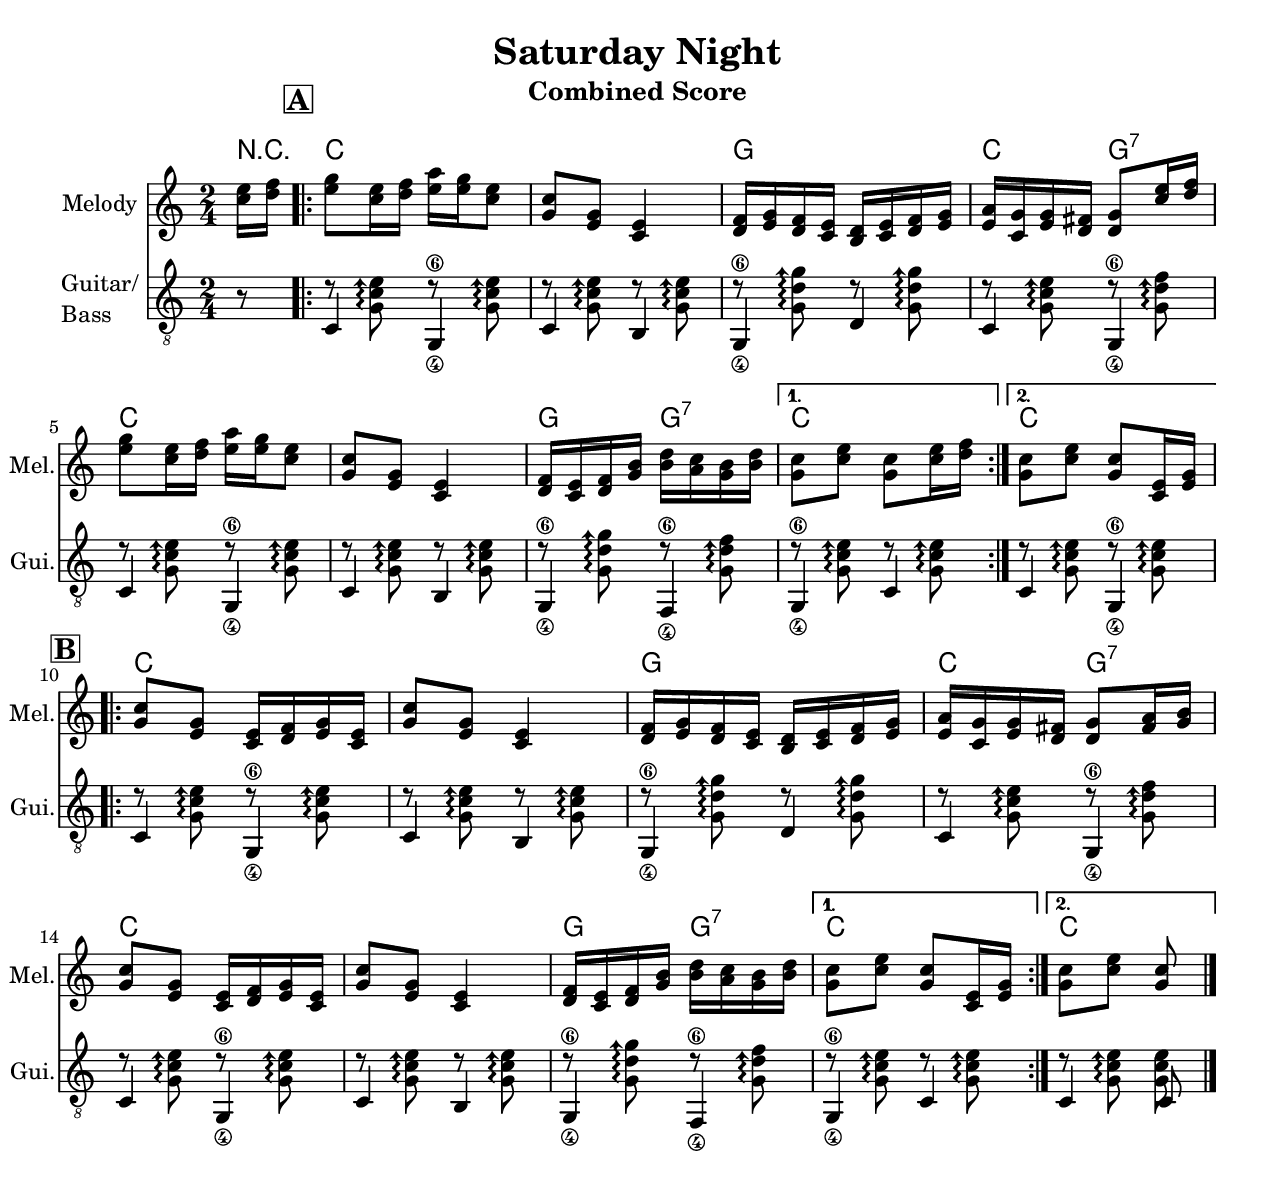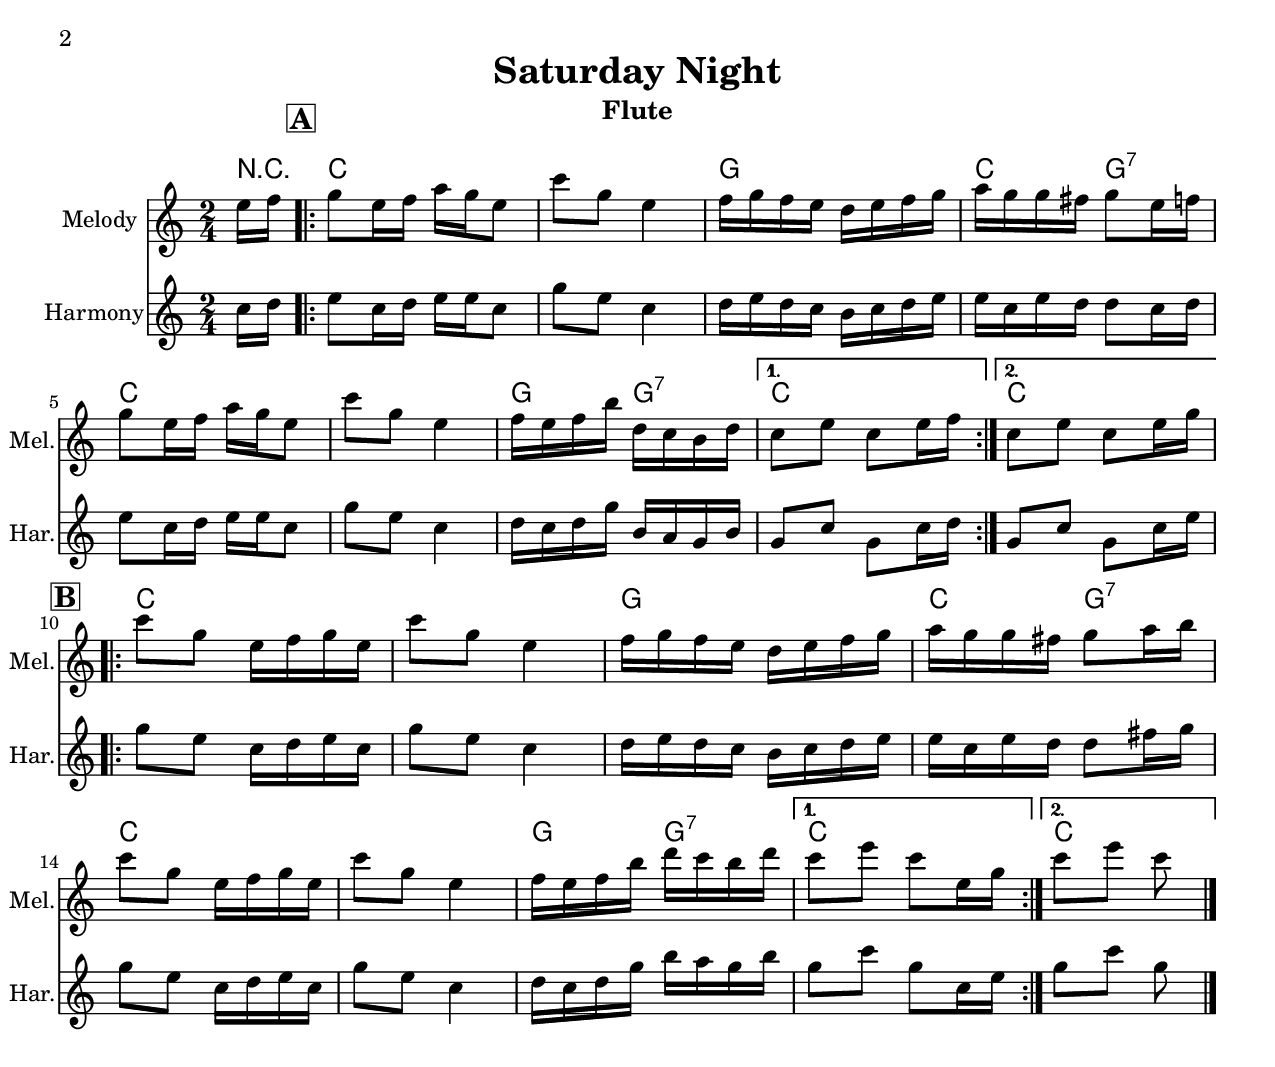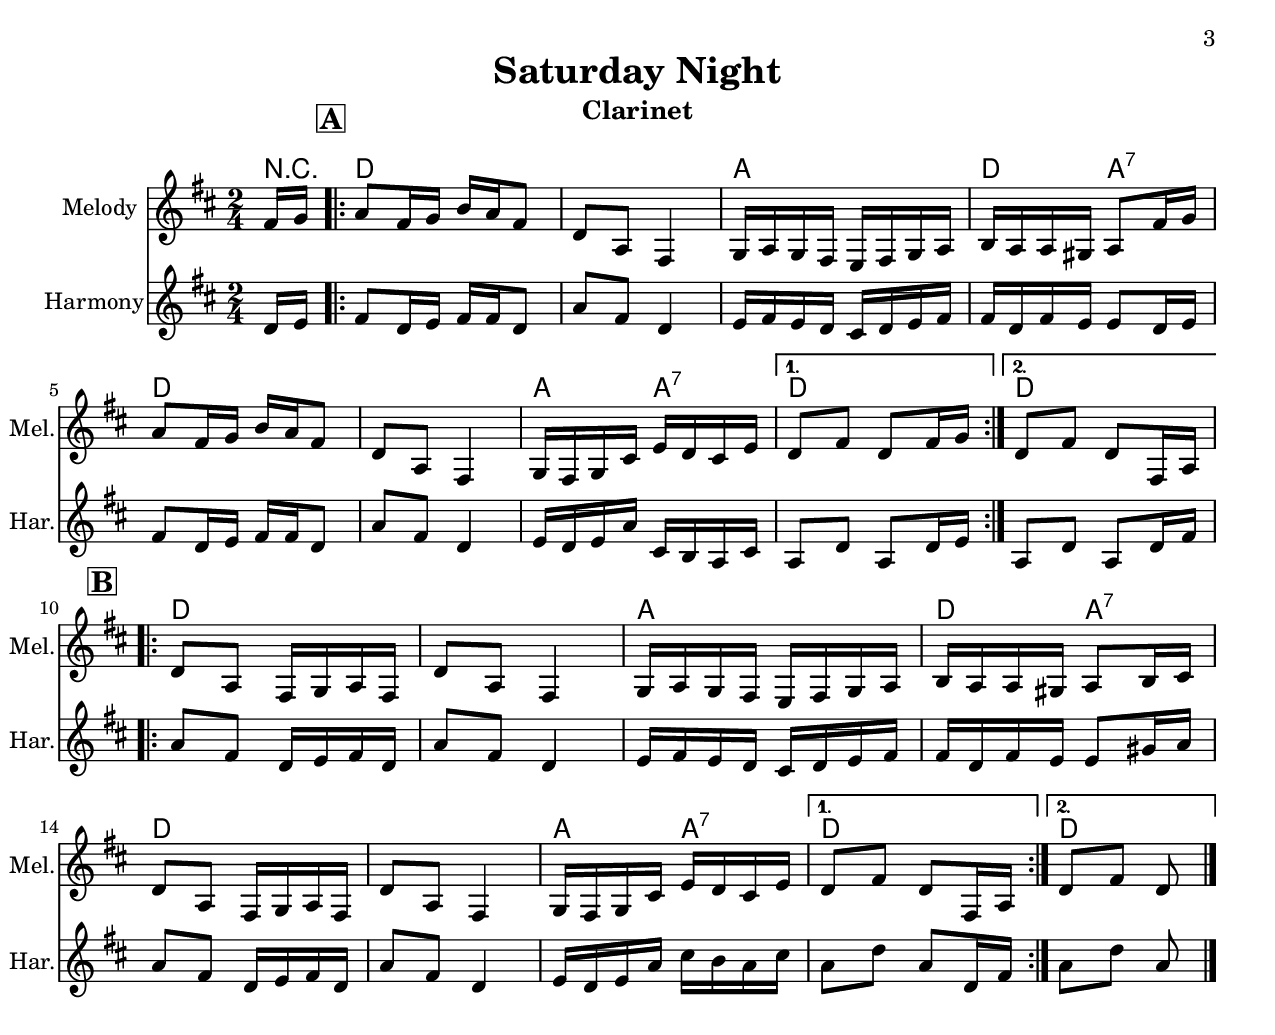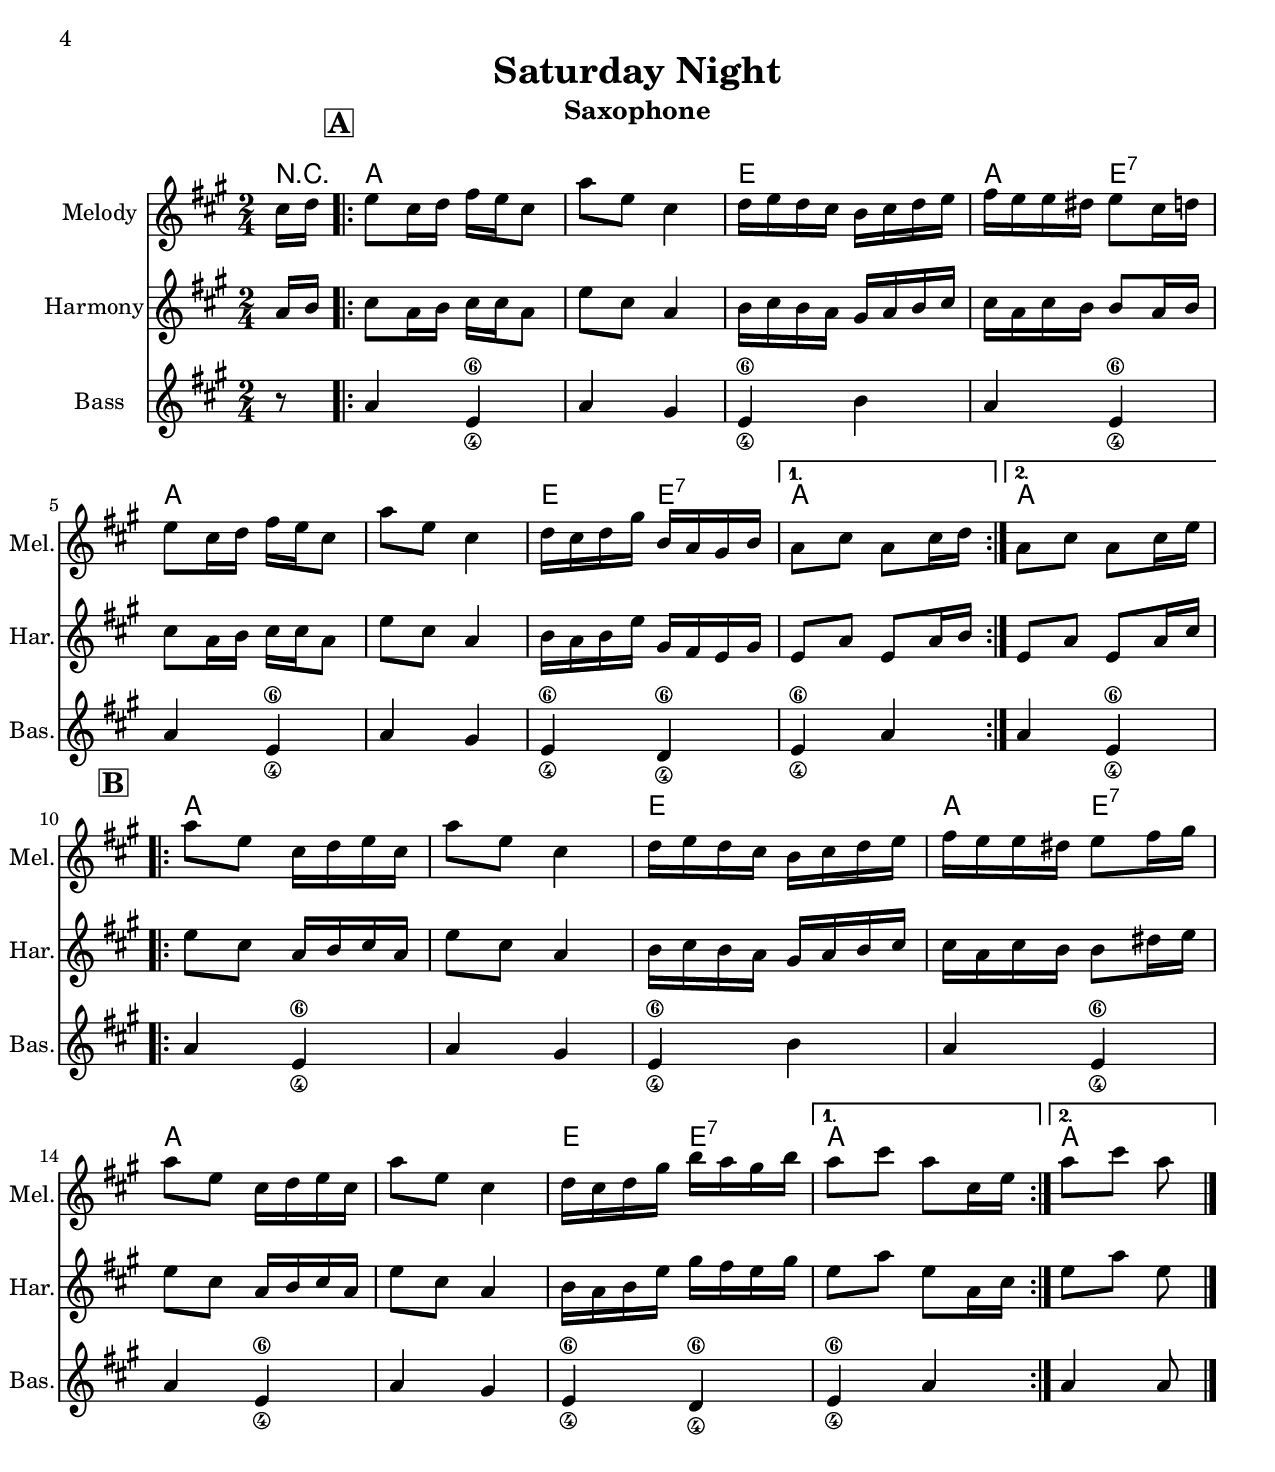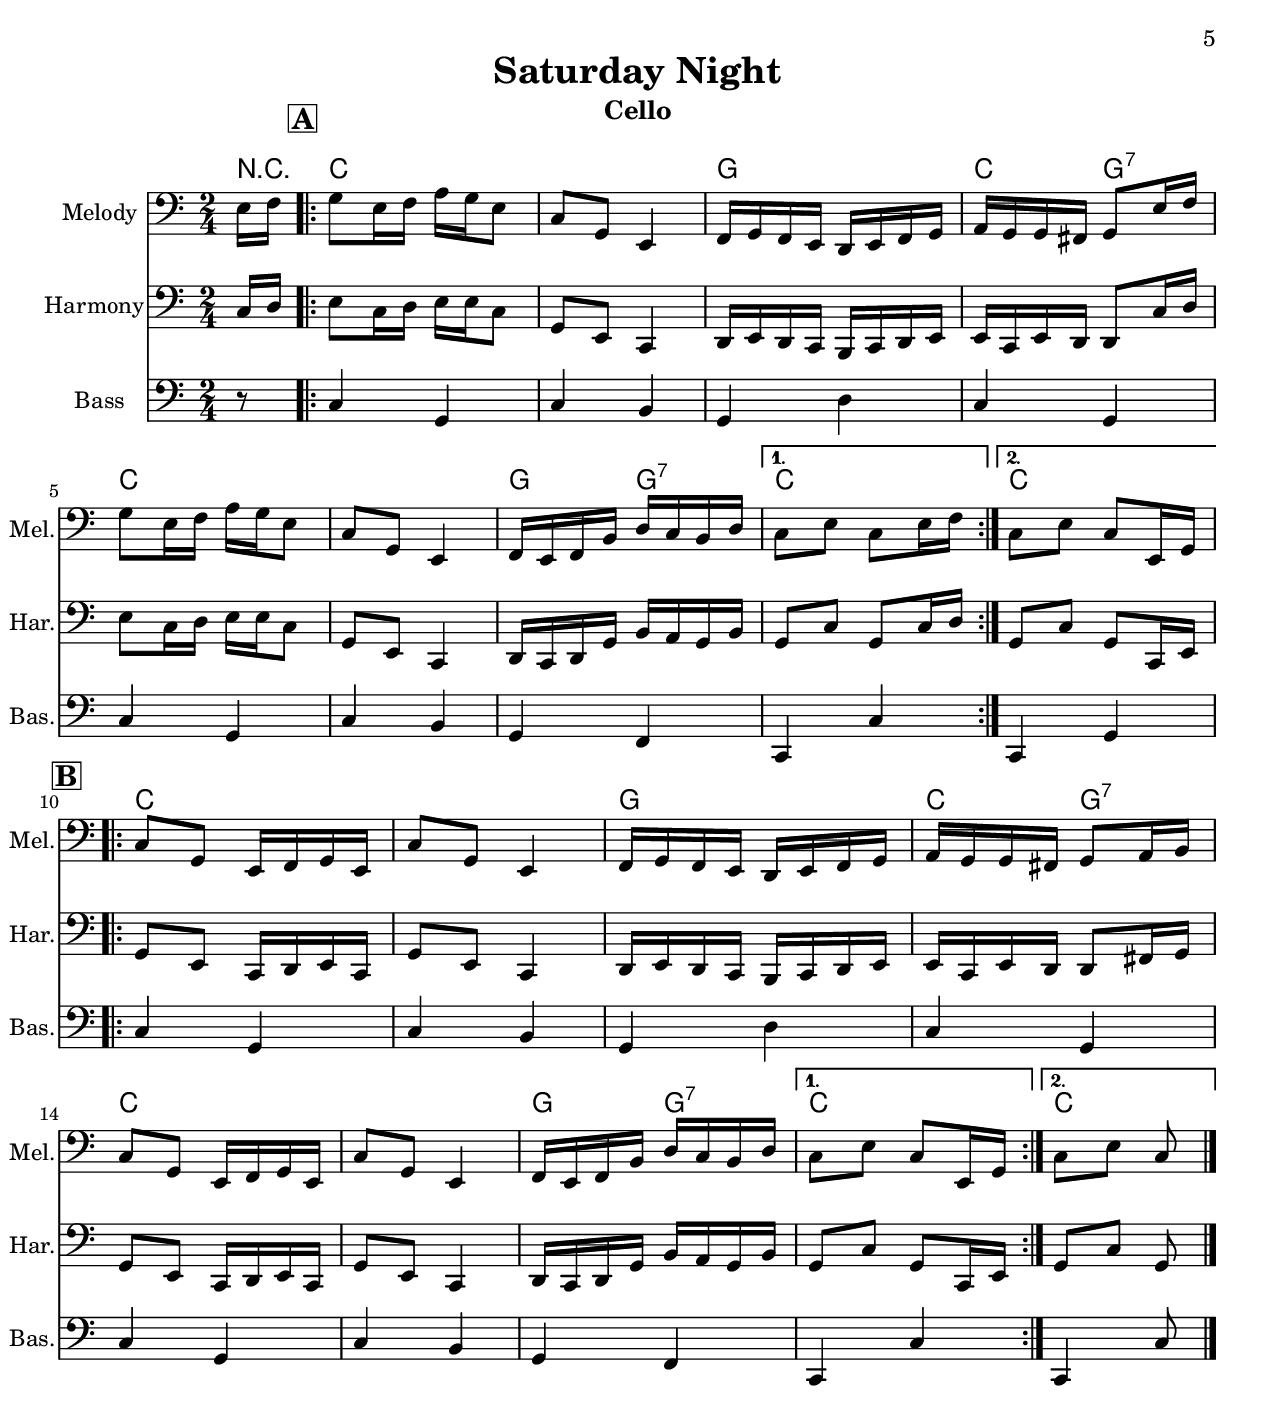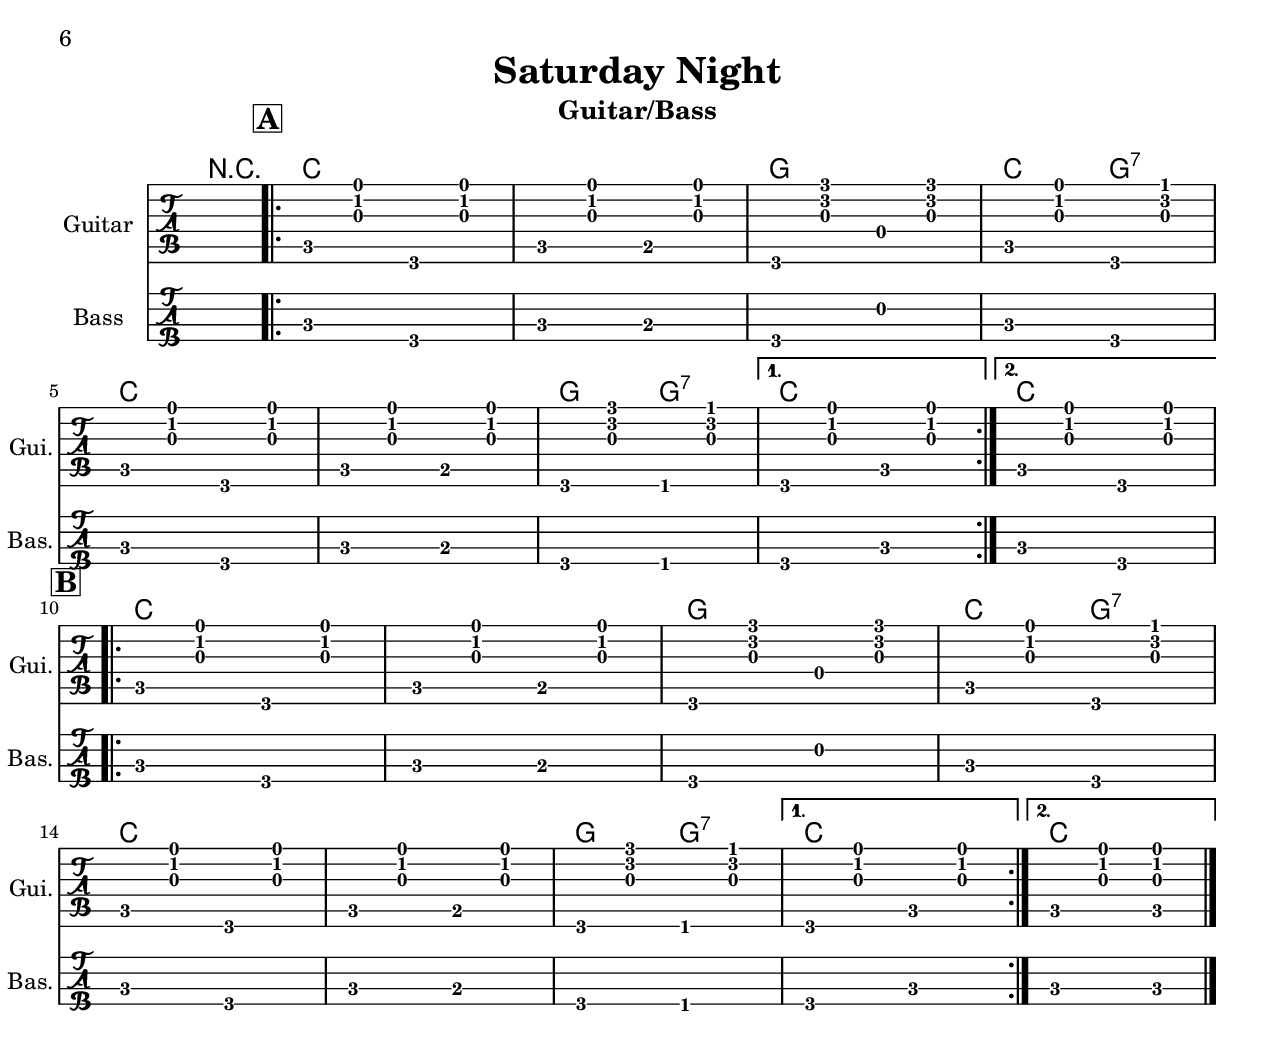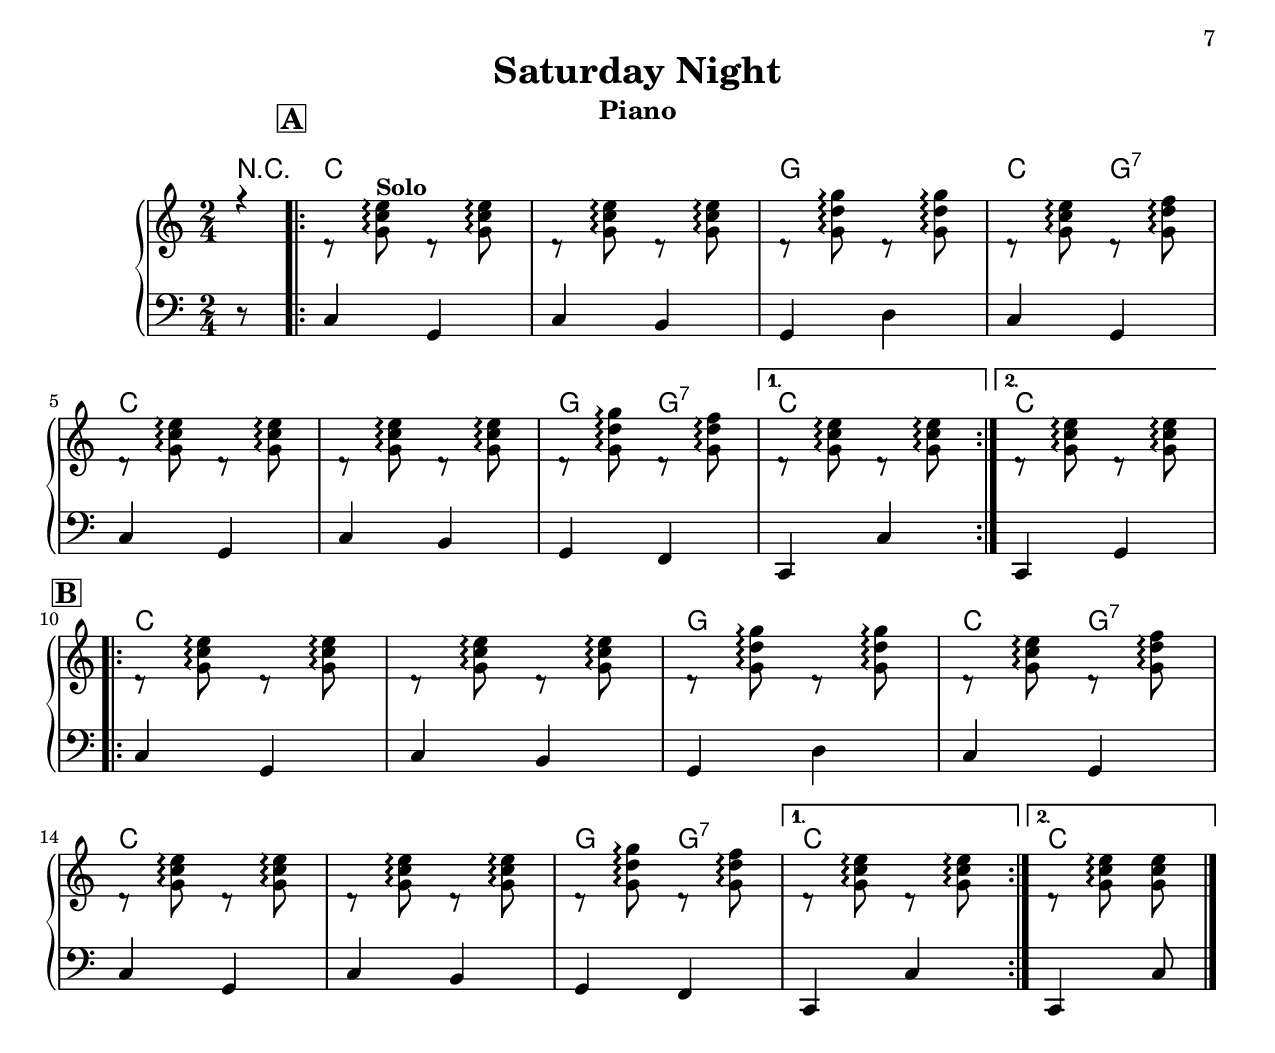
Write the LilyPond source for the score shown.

\version "2.10.10"
\header {
  title = "Saturday Night"
  piece = "Traditional"
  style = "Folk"
%  copyright = "Public Domain"
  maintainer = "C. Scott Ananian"
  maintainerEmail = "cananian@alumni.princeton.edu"
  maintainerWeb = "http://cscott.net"
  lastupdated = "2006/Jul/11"
  meter = 129
}
#(set-default-paper-size "letter")

% melody in bill's sheet music.  the range is a bit much
% for flute.
melody = \relative c'' {
  \tag #'key \key c \major
  \time 2/4
  \tag #'partial \partial 8
  e16 f |
  \repeat volta 2 {
    g8 e16 f a g e8 |
    c8 g e4 |
    f16 g f e d e f g |
    a16 g g fis g8 e'16 f |

    g8 e16 f a g e8 |
    c8 g e4 |
    f16 e f b d c b d |
  }
  \alternative {
    { c8 e c e16 f }
    { c8 e c e,16 g }
  }

% part 2
  \repeat volta 2 {
    c8 g e16 f g e |
    c'8 g e4 |
    f16 g f e d e f g |
    a16 g g fis g8 a16 b |

    c8 g e16 f g e |
    c'8 g e4 |
    f16 e f b d c b d |
  }
  \alternative {
    { c8 e c e,16 g }
    { c8 e c \bar "|." }
  }
}

% harmony to stock melody
alternate = \relative c'' {
  \tag #'key \key c \major
  \time 2/4
  \tag #'partial \partial 8
  c16 d |
  \repeat volta 2 {
    e8 c16 d e e c8 |
    g8 e c4 |
    d16 e d c b c d e |
    e16 c e d d8 c'16 d |

    e8 c16 d e e c8 |
    g8 e c4 |
    d16 c d g b a g b |
  }
  \alternative {
    { g8 c g c16 d }
    { g,8 c g c,16 e }
  }
% part 2
  \repeat volta 2 {
    g8 e c16 d e c |
    g'8 e c4 |
    d16 e d c b c d e |
    e16 c e d d8 fis16 g |

    g8 e c16 d e c |
    g'8 e c4 |
    d16 c d g b a g b |
  }
  \alternative {
    { g8 c g c,16 e }
    { g8 c g \bar "|." }
  }
}

fmelody = \relative c'' {
  \tag #'key \key c \major
  \time 2/4
  \tag #'partial \partial 8
  e16 f |
  \repeat volta 2 {
    g8 e16 f a g e8 |
    c'8 g e4 |
    f16 g f e d e f g |
    a16 g g fis g8 e16 f |

    g8 e16 f a g e8 |
    c'8 g e4 |
    f16 e f b d, c b d |
  }
  \alternative {
    { c8 e c e16 f }
    { c8 e c e16 g }
  }
% part 2
  \repeat volta 2 {
    c8 g e16 f g e |
    c'8 g e4 |
    f16 g f e d e f g |
    a16 g g fis g8 a16 b |

    c8 g e16 f g e |
    c'8 g e4 |
    f16 e f b d c b d |
  }
  \alternative {
    { c8 e c e,16 g }
    { c8 e c \bar "|." }
  }
}

falternate = \relative c'' {
  \tag #'key \key c \major
  \time 2/4
  \tag #'partial \partial 8
  c16 d |
  \repeat volta 2 {
    e8 c16 d e e c8 |
    g'8 e c4 |
    d16 e d c b c d e |
    e16 c e d d8 c16 d |

    e8 c16 d e e c8 |
    g'8 e c4 |
    d16 c d g b, a g b |
  }
  \alternative {
    { g8 c g c16 d }
    { g,8 c g c16 e }
  }
% part 2
  \repeat volta 2 {
    g8 e c16 d e c |
    g'8 e c4 |
    d16 e d c b c d e |
    e16 c e d d8 fis16 g |

    g8 e c16 d e c |
    g'8 e c4 |
    d16 c d g b a g b |
  }
  \alternative {
    { g8 c g c,16 e }
    { g8 c g \bar "|." }
  }
}

% chords
harmonies = \chordmode {
  \time 2/4
  \tag #'partial \partial 8 
  r8 |
  \once\override Score.RehearsalMark #'extra-offset = #'(0 . 2)
  \mark\default
  \repeat volta 2 {
    c4 c
    c4 c
    g4 g
    c4 g:7
\break
    c4 c
    c4 c
    g4 g:7
  }
  \alternative {
    { c4 c }
    { c4 c }
  }
  
  \break
% Part 2
  \once\override Score.RehearsalMark #'extra-offset = #'(-4 . 2)
  \repeat volta 2 {
    \mark\default
    c4 c
    c4 c
    g4 g
    c4 g:7
\break
    c4 c
    c4 c
    g4 g:7
  }
  \alternative {
    { c4 c }
    { c4. }
  }
}

% guitar part (also bass and piano)
lowg = \relative c g4-\tag #'b \4-\tag #'g \6
lowf = \relative c f,4-\tag #'b \4-\tag #'g \6
guitarA = \relative c
{
  \tag #'key \key c \major
  \time 2/4
  \tag #'partial \partial 8
  r8
  \repeat volta 2 {
    c4 \lowg | c b | \lowg d | c \lowg |
    c4 \lowg | c b | \lowg \lowf |
  } \alternative {
    { \lowg c4 | }
    { c4 \lowg | }
  }
  \repeat volta 2 {
    c4 \lowg | c b | \lowg d | c \lowg |
    c4 \lowg | c b | \lowg \lowf |
  } \alternative {
    { \lowg c4 | }
    { c4 c8 \bar "|." }
  }
} 
guitarAA = \relative c % alternate bass line for cello/piano
{
  \tag #'key \key c \major
  \time 2/4
  \tag #'partial \partial 8
  r8
  \repeat volta 2 {
    c4 g | c b | g d' | c g |
    c4 g | c b | g f |
  } \alternative {
    { c4 c' | }
    { c,4 g' | }
  }
  \repeat volta 2 {
    c4 g | c b | g d' | c g |
    c4 g | c b | g f |
  } \alternative {
    { c4 c' | }
    { c,4 c'8 \bar "|." }
  }
} 
guitarB = \relative c'
{
  \tag #'key \key c \major
  \time 2/4
  \tag #'partial \partial 8
  s8 \arpeggioUp
  \repeat volta 2 {
    s8 <g c e>\arpeggio s8 <g c e>\arpeggio |
    s8 <g c e>\arpeggio s8 <g c e>\arpeggio |
    s8 <g d' g>\arpeggio s8 <g d' g>\arpeggio |
    s8 <g c e>\arpeggio s8 <g d' f>\arpeggio |
    s8 <g c e>\arpeggio s8 <g c e>\arpeggio |
    s8 <g c e>\arpeggio s8 <g c e>\arpeggio |
    s8 <g d' g>\arpeggio s8 <g d' f>\arpeggio |
  } \alternative {
    { s8 <g c e>\arpeggio s8 <g c e>\arpeggio | }
    { s8 <g c e>\arpeggio s8 <g c e>\arpeggio | }
  }
  \repeat volta 2 {
    s8 <g c e>\arpeggio s8 <g c e>\arpeggio |
    s8 <g c e>\arpeggio s8 <g c e>\arpeggio |
    s8 <g d' g>\arpeggio s8 <g d' g>\arpeggio |
    s8 <g c e>\arpeggio s8 <g d' f>\arpeggio |
    s8 <g c e>\arpeggio s8 <g c e>\arpeggio |
    s8 <g c e>\arpeggio s8 <g c e>\arpeggio |
    s8 <g d' g>\arpeggio s8 <g d' f>\arpeggio |
  } \alternative {
    { s8 <g c e>\arpeggio s8 <g c e>\arpeggio | }
    { s8 <g c e>\arpeggio <g c e> \bar "|." }
  }
}
guitarC = \relative c'
{
  \tag #'key \key c \major
  \time 2/4
  \tag #'partial \partial 8
  s8 \arpeggioUp
  \repeat volta 2 {
    \repeat unfold 7 { d8\rest s8 d8\rest s8 | }
  } \alternative {
    { d8\rest s8 d8\rest s8 }
    { d8\rest s8 d8\rest s8 }
  }
  \repeat volta 2 {
    \repeat unfold 7 { d8\rest s8 d8\rest s8 | }
  } \alternative {
    { d8\rest s8 d8\rest s8 }
    { d8\rest s8 s8 }
  }
}

bass = \transpose c c, { \removeWithTag #'g \guitarA }

\paper {
  scoreTitleMarkup = \bookTitleMarkup
  bookTitleMarkup = \markup {}
  ragged-bottom = ##t
}

% combined score
\score {
  <<
    \set Score.markFormatter = #format-mark-box-letters
    \context ChordNames {
      \set chordChanges = ##t
      \harmonies
    }
    \new Staff <<
      \set Staff.instrumentName = "Melody"
      \set Staff.shortInstrumentName = "Mel."
      \partcombine { \melody \bar "|." } \alternate
    >>
    \new Staff <<
      \set Staff.instrumentName = \markup{ \column{ "Guitar/" "Bass" } }
      \set Staff.shortInstrumentName = "Gui."
      \clef "treble_8"
      \new Voice { \guitarA }
      \new Voice { \guitarB }
      \new Voice { \guitarC }
    >>
    %\new Staff << \key g \major \harmonies >>
  >>
  \header {
    instrument = "Combined Score"
  }
}
% melody parts, for flutes (non-transposing)
\score {
  <<
    \set Score.markFormatter = #format-mark-box-letters
    \context ChordNames {
      \set chordChanges = ##t
      \harmonies
    }
    \new Staff <<
      \set Staff.instrumentName = "Melody"
      \set Staff.shortInstrumentName = "Mel."
      \fmelody
    >>
    \new Staff <<
      \set Staff.instrumentName = "Harmony"
      \set Staff.shortInstrumentName = "Har."
      \falternate
    >>
  >>
  \header {
    instrument = "Flute"
    breakbefore=##t
  }
}
% melody parts, for clarinet (transposing)
\score {
  <<
    \set Score.markFormatter = #format-mark-box-letters
    \context ChordNames {
      \set chordChanges = ##t
      \transpose bes c' \harmonies
    }
    \new Staff <<
      \set Staff.instrumentName = "Melody"
      \set Staff.shortInstrumentName = "Mel."
      \transpose bes c \melody
    >>
    \new Staff <<
      \set Staff.instrumentName = "Harmony"
      \set Staff.shortInstrumentName = "Har."
      \transpose bes c \falternate
    >>
  >>
  \header {
    instrument = "Clarinet"
    breakbefore=##t
  }
}
% parts for saxophone (transposing)
\score {
  <<
    \set Score.markFormatter = #format-mark-box-letters
    \context ChordNames {
      \set chordChanges = ##t
      \transpose ees c \harmonies
    }
    \new Staff <<
      \set Staff.instrumentName = "Melody"
      \set Staff.shortInstrumentName = "Mel."
      \transpose ees c \fmelody
    >>
    \new Staff <<
      \set Staff.instrumentName = "Harmony"
      \set Staff.shortInstrumentName = "Har."
      \transpose ees c \falternate
    >>
    \new Staff <<
      \set Staff.instrumentName = "Bass"
      \set Staff.shortInstrumentName = "Bas."
      \transpose ees c'' \guitarA
    >>
  >>
  \header {
    instrument = "Saxophone"
    breakbefore=##t
  }
}
% melody parts, for cellos (octave-shifted)
\score {
  <<
    \set Score.markFormatter = #format-mark-box-letters
    \context ChordNames {
      \set chordChanges = ##t
      \harmonies
    }
    \new Staff <<
      \set Staff.instrumentName = "Melody"
      \set Staff.shortInstrumentName = "Mel."
      \transpose c c,, { \clef bass \melody } % 2 octaves down
    >>
    \new Staff <<
      \set Staff.instrumentName = "Harmony"
      \set Staff.shortInstrumentName = "Har."
      \transpose c c,, { \clef bass \alternate } % 2 octaves down
    >>
    \new Staff <<
      \set Staff.instrumentName = "Bass"
      \set Staff.shortInstrumentName = "Bas."
      \transpose c c { \clef bass \guitarAA } % no trans
    >>
  >>
  \header {
    instrument = "Cello"
    breakbefore=##t
  }
}

% tablature parts
\score {
  <<
    \set Score.markFormatter = #format-mark-box-letters
    \context ChordNames {
      \set chordChanges = ##t
      \harmonies
    }
    \new TabStaff << 
      \set TabStaff.instrumentName = "Guitar"
      \set TabStaff.shortInstrumentName = "Gui."
      \time 4/4
      \new TabVoice { \removeWithTag #'b { \removeWithTag #'key \guitarA } }
      \new TabVoice { \removeWithTag #'key \guitarB }
    >>
    \new TabStaff <<
      \set TabStaff.instrumentName = "Bass"
      \set TabStaff.shortInstrumentName = "Bas."
      \set TabStaff.stringTunings = #bass-tuning
      \removeWithTag #'key \bass
    >>
  >>
  \header {
    instrument = "Guitar/Bass"
    breakbefore=##t
  }
}

% piano part (same as guitar part)
\score {
  <<
    \set Score.markFormatter = #format-mark-box-letters
    \context ChordNames {
      \set chordChanges = ##t
      \harmonies
    }
    \new PianoStaff <<
      \new Staff {
	\partcombine
	{ \transpose c c' \guitarB }
	{ \partcombine { \partial 8*2 r4 } \guitarC }
      }
      \new Staff { \clef bass \guitarAA }
    >>
  >>
  \header {
    instrument = "Piano"
    breakbefore=##t
  }
}

% midi score
\score {
  \unfoldRepeats
  \context PianoStaff <<
    \context Staff=melody <<
      \set Staff.midiInstrument = "flute"
      {
	\fmelody r8 | r2*16 | r2*15 | r4 r8
	\removeWithTag #'partial \fmelody
      }
    >>
    \context Staff = alternate <<
      \set Staff.midiInstrument = "flute"
      {
	\partial 8
	r8 | r2*32 | r2*31 | r4 r8
	\removeWithTag #'partial \falternate
      }
    >>
    \context Staff = celloA <<
      \set Staff.midiInstrument = "fiddle"
      {
	\partial 8
	r8 | r2*31 | r4 r8
	\removeWithTag #'partial \melody
      }
    >>
    \context Staff = celloB <<
      \set Staff.midiInstrument = "fiddle"
      {
	\partial 8
	r8 | r2*31 | r4 r8
	\removeWithTag #'partial \alternate
      }
    >>
    \context Staff=guitar <<
      \set Staff.midiInstrument = "acoustic guitar (steel)"
      \time 2/4
      \new Voice \repeat unfold 3 { \guitarA }
      \new Voice \repeat unfold 3 { \guitarB } >>
    \context Staff=bass <<
      \set Staff.midiInstrument = "acoustic bass"
      \repeat unfold 3 { \bass }
    >>
%{
    \context Staff=chords <<
      \set Staff.midiInstrument = "pizzicato strings"
      \repeat unfold 3 { \harmonies }
    >>
%}
  >>
  
  \midi {
    \context {
      \Score
      tempoWholesPerMinute = #(ly:make-moment 120 4)
      }
    }


}
